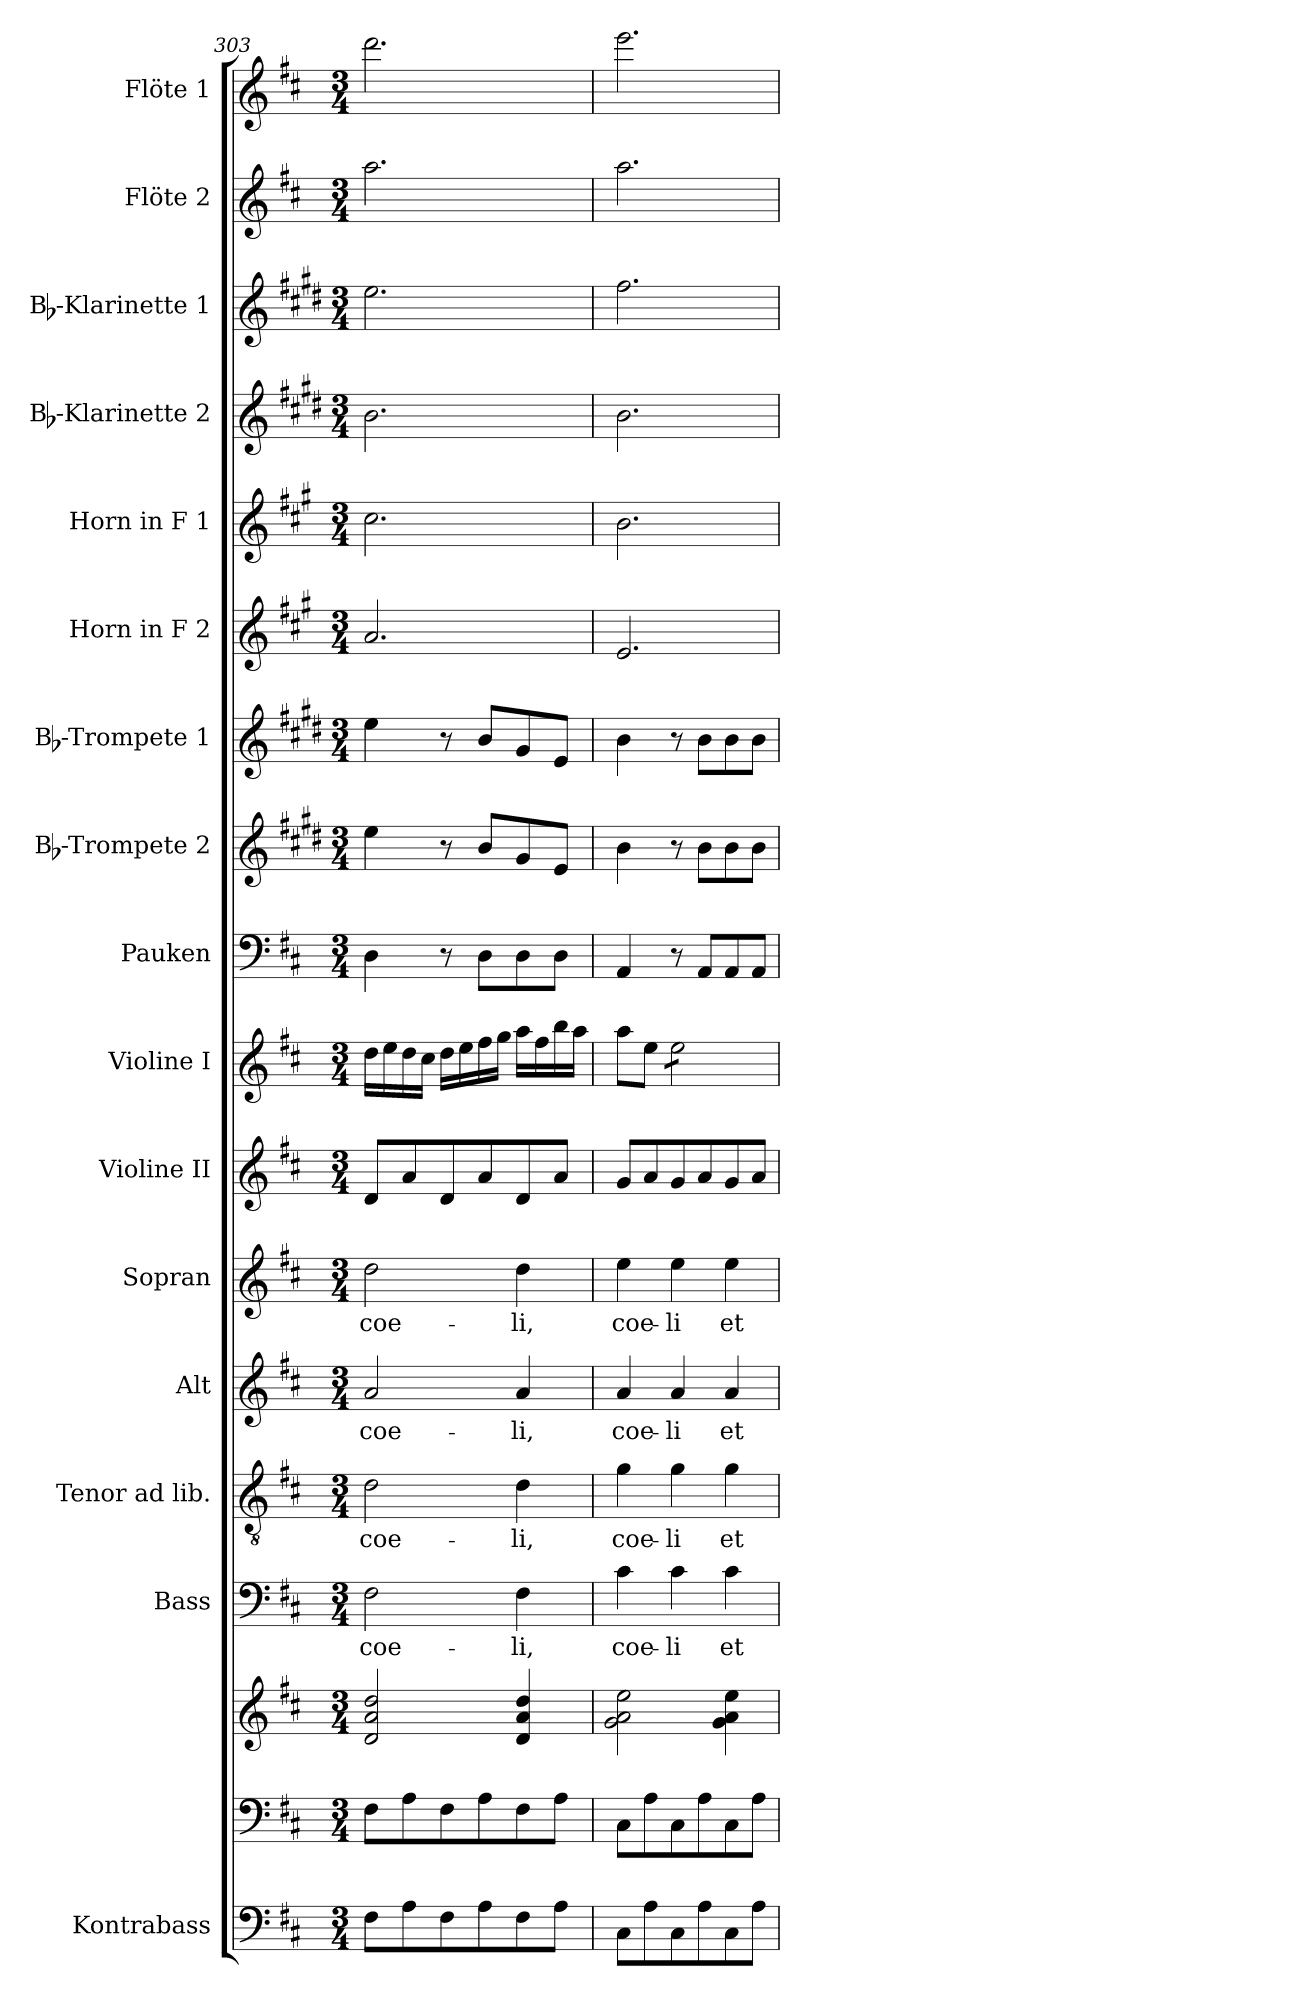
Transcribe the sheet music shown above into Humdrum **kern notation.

**kern	**kern	**kern	**kern	**text	**kern	**text	**kern	**text	**kern	**text	**kern	**kern	**kern	**kern	**kern	**kern	**kern	**kern	**kern	**kern	**kern
*part17	*part16	*part16	*part15	*part15	*part14	*part14	*part13	*part13	*part12	*part12	*part11	*part10	*part9	*part8	*part7	*part6	*part5	*part4	*part3	*part2	*part1
*staff18	*staff17	*staff16	*staff15	*staff15	*staff14	*staff14	*staff13	*staff13	*staff12	*staff12	*staff11	*staff10	*staff9	*staff8	*staff7	*staff6	*staff5	*staff4	*staff3	*staff2	*staff1
*I"Kontrabass	*	*	*I"Bass	*	*I"Tenor ad lib.	*	*I"Alt	*	*I"Sopran	*	*I"Violine II	*I"Violine I	*I"Pauken	*I"Bb-Trompete 2	*I"Bb-Trompete 1	*I"Horn in F 2	*I"Horn in F 1	*I"Bb-Klarinette 2	*I"Bb-Klarinette 1	*I"Flöte 2	*I"Flöte 1
*I'Kb.	*	*	*I'B.	*	*I'T.	*	*I'A.	*	*I'S.	*	*I'Vl. II	*I'Vl. I	*I'Pk.	*I'Bb Trp. 2	*I'Bb Trp. 1	*	*	*I'Bb Kl. 2	*I'Bb Kl. 1	*I'Fl. 2	*I'Fl. 1
!!LO:PB:g=z
*clefF4	*clefF4	*clefG2	*clefF4	*	*clefGv2	*	*clefG2	*	*clefG2	*	*clefG2	*clefG2	*clefF4	*clefG2	*clefG2	*clefG2	*clefG2	*clefG2	*clefG2	*clefG2	*clefG2
*ITrd7c12	*	*	*	*	*	*	*	*	*	*	*	*	*	*ITrd1c2	*ITrd1c2	*ITrd4c7	*ITrd4c7	*ITrd1c2	*ITrd1c2	*	*
*k[f#c#]	*k[f#c#]	*k[f#c#]	*k[f#c#]	*	*k[f#c#]	*	*k[f#c#]	*	*k[f#c#]	*	*k[f#c#]	*k[f#c#]	*k[f#c#]	*k[f#c#]	*k[f#c#]	*k[f#c#]	*k[f#c#]	*k[f#c#]	*k[f#c#]	*k[f#c#]	*k[f#c#]
*D:	*D:	*D:	*D:	*	*D:	*	*D:	*	*D:	*	*D:	*D:	*D:	*D:	*D:	*D:	*D:	*D:	*D:	*D:	*D:
*M3/4	*M3/4	*M3/4	*M3/4	*	*M3/4	*	*M3/4	*	*M3/4	*	*M3/4	*M3/4	*M3/4	*M3/4	*M3/4	*M3/4	*M3/4	*M3/4	*M3/4	*M3/4	*M3/4
=303	=303	=303	=303	=303	=303	=303	=303	=303	=303	=303	=303	=303	=303	=303	=303	=303	=303	=303	=303	=303	=303
!	!	!	!	!LO:LY:b	!	!LO:LY:b	!	!LO:LY:b	!	!LO:LY:b	!	!	!	!	!	!	!	!	!	!	!
8FF#\L	8F#\L	2d/ 2a/ 2dd/	2F#\	coe-	2d\	coe-	2a/	coe-	2dd\	coe-	8d/L	16dd\LL	4D\	4dd\	4dd\	2.d/	2.f#\	2.a\	2.dd\	2.aa\	2.ddd\
.	.	.	.	.	.	.	.	.	.	.	.	16ee\	.	.	.	.	.	.	.	.	.
8AA\	8A\	.	.	.	.	.	.	.	.	.	8a/	16dd\	.	.	.	.	.	.	.	.	.
.	.	.	.	.	.	.	.	.	.	.	.	16cc#\JJ	.	.	.	.	.	.	.	.	.
8FF#\	8F#\	.	.	.	.	.	.	.	.	.	8d/	16dd\LL	8r	8r	8r	.	.	.	.	.	.
.	.	.	.	.	.	.	.	.	.	.	.	16ee\	.	.	.	.	.	.	.	.	.
8AA\	8A\	.	.	.	.	.	.	.	.	.	8a/	16ff#\	8D\L	8a/L	8a/L	.	.	.	.	.	.
.	.	.	.	.	.	.	.	.	.	.	.	16gg\JJ	.	.	.	.	.	.	.	.	.
!	!	!	!	!LO:LY:b	!	!LO:LY:b	!	!LO:LY:b	!	!LO:LY:b	!	!	!	!	!	!	!	!	!	!	!
8FF#\	8F#\	4d/ 4a/ 4dd/	4F#\	-li,	4d\	-li,	4a/	-li,	4dd\	-li,	8d/	16aa\LL	8D\	8f#/	8f#/	.	.	.	.	.	.
.	.	.	.	.	.	.	.	.	.	.	.	16ff#\	.	.	.	.	.	.	.	.	.
8AA\J	8A\J	.	.	.	.	.	.	.	.	.	8a/J	16bb\	8D\J	8d/J	8d/J	.	.	.	.	.	.
.	.	.	.	.	.	.	.	.	.	.	.	16aa\JJ	.	.	.	.	.	.	.	.	.
=304	=304	=304	=304	=304	=304	=304	=304	=304	=304	=304	=304	=304	=304	=304	=304	=304	=304	=304	=304	=304	=304
!	!	!	!	!LO:LY:b	!	!LO:LY:b	!	!LO:LY:b	!	!LO:LY:b	!	!	!	!	!	!	!	!	!	!	!
8CC#\L	8C#\L	2g\ 2a\ 2ee\	4c#\	coe-	4g\	coe-	4a/	coe-	4ee\	coe-	8g/L	8aa\L	4AA/	4a\	4a\	2.A/	2.e\	2.a\	2.ee\	2.aa\	2.eee\
8AA\	8A\	.	.	.	.	.	.	.	.	.	8a/	8ee\J	.	.	.	.	.	.	.	.	.
!	!	!	!	!LO:LY:b	!	!LO:LY:b	!	!LO:LY:b	!	!LO:LY:b	!	!	!	!	!	!	!	!	!	!	!
*	*	*	*	*	*	*	*	*	*	*	*	*tremolo	*	*	*	*	*	*	*	*	*
8CC#\	8C#\	.	4c#\	-li	4g\	-li	4a/	-li	4ee\	-li	8g/	8ee\L	8r	8r	8r	.	.	.	.	.	.
8AA\	8A\	.	.	.	.	.	.	.	.	.	8a/	8ee\	8AA/L	8a\L	8a\L	.	.	.	.	.	.
!	!	!	!	!LO:LY:b	!	!LO:LY:b	!	!LO:LY:b	!	!LO:LY:b	!	!	!	!	!	!	!	!	!	!	!
8CC#\	8C#\	4g\ 4a\ 4ee\	4c#\	et	4g\	et	4a/	et	4ee\	et	8g/	8ee\	8AA/	8a\	8a\	.	.	.	.	.	.
8AA\J	8A\J	.	.	.	.	.	.	.	.	.	8a/J	8ee\J	8AA/J	8a\J	8a\J	.	.	.	.	.	.
*	*	*	*	*	*	*	*	*	*	*	*	*Xtremolo	*	*	*	*	*	*	*	*	*
=	=	=	=	=	=	=	=	=	=	=	=	=	=	=	=	=	=	=	=	=	=
*-	*-	*-	*-	*-	*-	*-	*-	*-	*-	*-	*-	*-	*-	*-	*-	*-	*-	*-	*-	*-	*-
